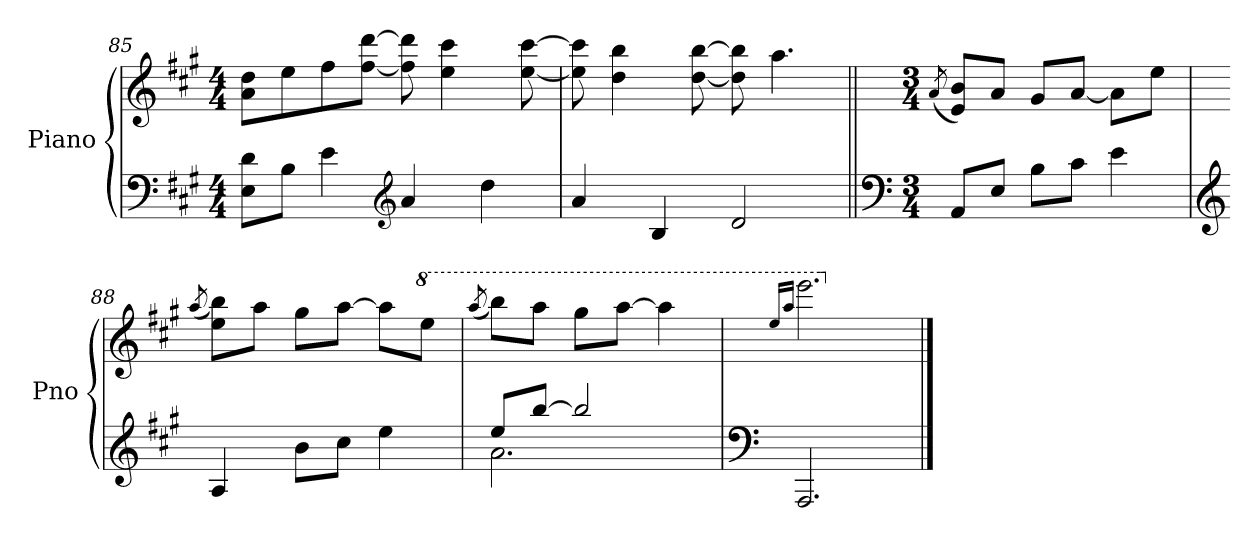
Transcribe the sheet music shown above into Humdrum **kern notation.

**kern	**kern
*part1	*part1
*staff2	*staff1
*I"Piano	*
*I'Pno	*
*clefF4	*clefG2
*k[f#c#g#]	*k[f#c#g#]
*M4/4	*M4/4
=85	=85
8E\ 8d\L	8a\ 8dd\L
8B\J	8ee\
4e\	8ff#\
.	[8ff#\ [8ddd\J
*clefG2	*
4a/	8ff#\] 8ddd\]
.	4ee\ 4ccc#\
4dd\	.
.	[8ee\ [8ccc#\
!!LO:LB:g=z
=86	=86
4a/	8ee\] 8ccc#\]
.	4dd\ 4bb\
4B/	.
.	[8dd\ [8bb\
2d/	8dd\] 8bb\]
.	4.aa\
=87||	=87||
*clefF4	*
*M3/4	*M3/4
.	(8qa/
8AA/L	8e/ 8b/L)
8E/J	8a/J
8B\L	8g#/L
8c#\J	[8a/J
4e\	8a\L]
.	8ee\J
!!LO:LB:g=z
=88	=88
*clefG2	*
.	(8qaa/
4A/	8ee\ 8bb\L)
.	8aa\J
8b\L	8gg#\L
8cc#\J	[8aa\J
4ee\	8aa\L]
*	*8va
.	8eee\J
=89	=89
.	(8qaaa/
*^	*
8ee/L	2.a\	8bbb\L)
[8bb/J	.	8aaa\J
2bb/]	.	8ggg#\L
.	.	[8aaa\J
.	.	4aaa\]
*v	*v	*
=90	=90
*clefF4	*
.	16qeee/LL
.	16qaaa/JJ
2.AAA/	2.eeee\
*	*X8va
==	==
*-	*-
